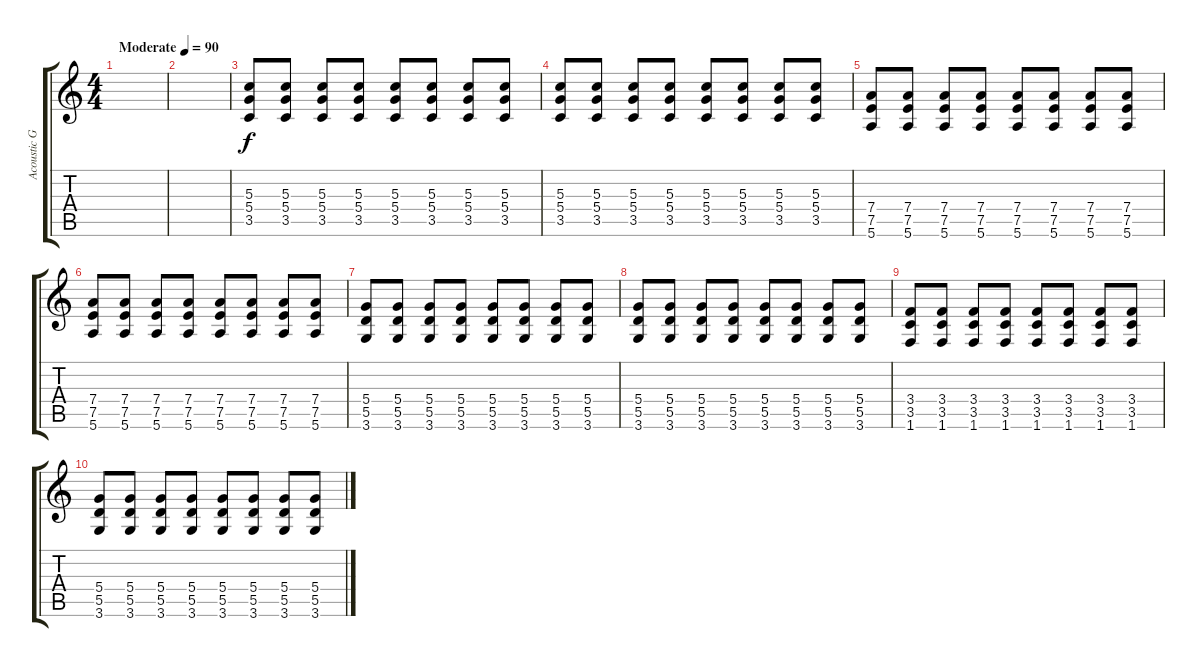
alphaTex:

\track ("Acoustic Guitar" "Acoustic G") {instrument acousticguitarsteel}
\staff {score tabs}
\tuning (E4 B3 G3 D3 A2 E2) {hide}
\ts (4 4)
\tempo (90 "Moderate")
\clef g2
\ks c
|
|
(5.3 5.4 3.5).8 (5.3 5.4 3.5).8 (5.3 5.4 3.5).8 (5.3 5.4 3.5).8 (5.3 5.4 3.5).8 (5.3 5.4 3.5).8 (5.3 5.4 3.5).8 (5.3 5.4 3.5).8 |
(5.3 5.4 3.5).8 (5.3 5.4 3.5).8 (5.3 5.4 3.5).8 (5.3 5.4 3.5).8 (5.3 5.4 3.5).8 (5.3 5.4 3.5).8 (5.3 5.4 3.5).8 (5.3 5.4 3.5).8 |
(7.4 7.5 5.6).8 (7.4 7.5 5.6).8 (7.4 7.5 5.6).8 (7.4 7.5 5.6).8 (7.4 7.5 5.6).8 (7.4 7.5 5.6).8 (7.4 7.5 5.6).8 (7.4 7.5 5.6).8 |
(7.4 7.5 5.6).8 (7.4 7.5 5.6).8 (7.4 7.5 5.6).8 (7.4 7.5 5.6).8 (7.4 7.5 5.6).8 (7.4 7.5 5.6).8 (7.4 7.5 5.6).8 (7.4 7.5 5.6).8 |
(5.4 5.5 3.6).8 (5.4 5.5 3.6).8 (5.4 5.5 3.6).8 (5.4 5.5 3.6).8 (5.4 5.5 3.6).8 (5.4 5.5 3.6).8 (5.4 5.5 3.6).8 (5.4 5.5 3.6).8 |
(5.4 5.5 3.6).8 (5.4 5.5 3.6).8 (5.4 5.5 3.6).8 (5.4 5.5 3.6).8 (5.4 5.5 3.6).8 (5.4 5.5 3.6).8 (5.4 5.5 3.6).8 (5.4 5.5 3.6).8 |
(3.4 3.5 1.6).8 (3.4 3.5 1.6).8 (3.4 3.5 1.6).8 (3.4 3.5 1.6).8 (3.4 3.5 1.6).8 (3.4 3.5 1.6).8 (3.4 3.5 1.6).8 (3.4 3.5 1.6).8 |
(5.4 5.5 3.6).8 (5.4 5.5 3.6).8 (5.4 5.5 3.6).8 (5.4 5.5 3.6).8 (5.4 5.5 3.6).8 (5.4 5.5 3.6).8 (5.4 5.5 3.6).8 (5.4 5.5 3.6).8
